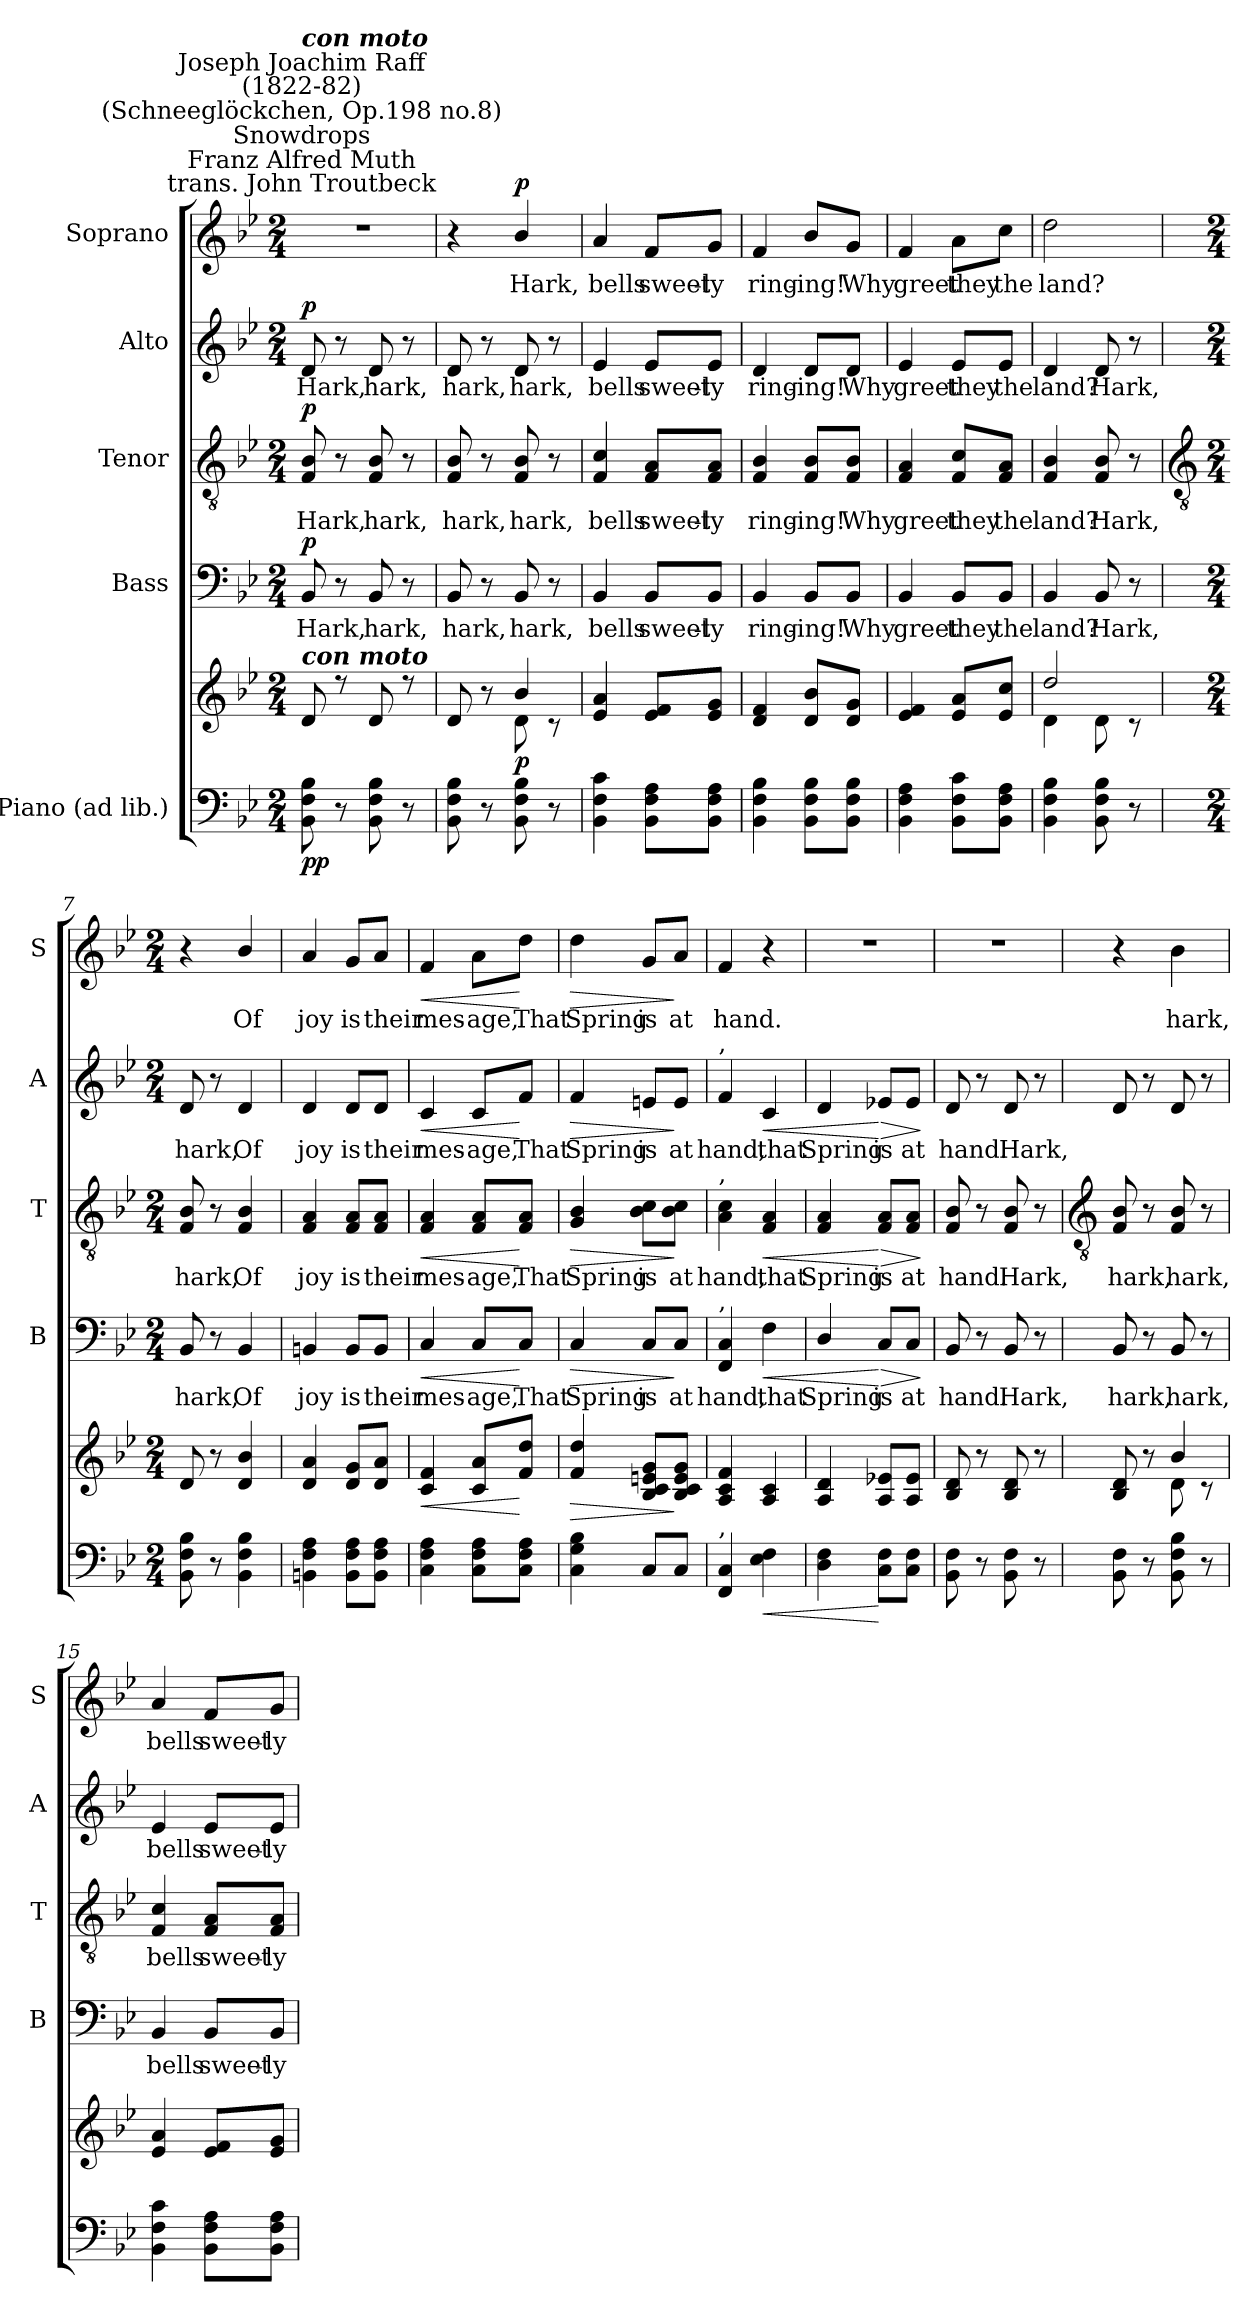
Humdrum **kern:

**kern	**kern	**dynam	**kern	**text	**dynam	**kern	**text	**dynam	**kern	**text	**dynam	**kern	**text	**dynam
*part5	*part5	*part5	*part4	*part4	*part4	*part3	*part3	*part3	*part2	*part2	*part2	*part1	*part1	*part1
*staff6	*staff5	*staff5/6	*staff4	*staff4	*staff4	*staff3	*staff3	*staff3	*staff2	*staff2	*staff2	*staff1	*staff1	*staff1
*I"Piano (ad lib.)	*	*	*I"Bass	*	*	*I"Tenor	*	*	*I"Alto	*	*	*I"Soprano	*	*
*	*	*	*I'B	*	*	*I'T	*	*	*I'A	*	*	*I'S	*	*
*clefF4	*clefG2	*	*clefF4	*	*	*clefGv2	*	*	*clefG2	*	*	*clefG2	*	*
*k[b-e-]	*k[b-e-]	*	*k[b-e-]	*	*	*k[b-e-]	*	*	*k[b-e-]	*	*	*k[b-e-]	*	*
*B-:	*B-:	*	*B-:	*	*	*B-:	*	*	*B-:	*	*	*B-:	*	*
*M2/4	*M2/4	*	*M2/4	*	*	*M2/4	*	*	*M2/4	*	*	*M2/4	*	*
*MM116	*MM116	*	*MM116	*	*	*MM116	*	*	*MM116	*	*	*MM116	*	*
=1	=1	=1	=1	=1	=1	=1	=1	=1	=1	=1	=1	=1	=1	=1
*	*^	*	*	*	*	*	*	*	*	*	*	*	*	*
!	!	!	!	!	!	!	!	!	!	!	!	!	!LO:TX:a:cj:t=Franz Alfred Muth\ntrans. John Troutbeck	!	!
!	!	!	!	!	!	!	!	!	!	!	!	!	!LO:TX:a:cj:t=Snowdrops	!	!
!	!	!	!	!	!	!	!	!	!	!	!	!	!LO:TX:a:cj:t=(Schneeglöckchen, Op.198 no.8)	!	!
!	!	!	!	!	!	!	!	!	!	!	!	!	!LO:TX:a:cj:t=Joseph Joachim Raff\n(1822-82)	!	!
!	!	!	!	!	!	!	!	!	!	!	!	!	!LO:TX:a:Bi:t=con moto	!	!
!	!LO:TX:a:Bi:t=con moto	!	!	!	!	!	!	!	!	!	!	!	!	!	!
!	!	!	!LO:DY:b=2	!	!LO:LY:b	!	!	!LO:LY:b	!	!	!LO:LY:b	!	!LO:N:vis=1	!	!
!	!	!	!LO:DY:n=1:b	!	!	!LO:DY:b	!	!	!LO:DY:b	!	!	!LO:DY:b	!	!	!
8BB- 8F 8B-	8d/	2ryy	p p	8BB-	Hark,	p	8F 8B-	Hark,	p	8d	Hark,	p	2r	.	.
8r	8r	.	.	8r	.	.	8r	.	.	8r	.	.	.	.	.
!	!	!	!	!	!LO:LY:b	!	!	!LO:LY:b	!	!	!LO:LY:b	!	!	!	!
8BB- 8F 8B-	8d/	.	.	8BB-	hark,	.	8F 8B-	hark,	.	8d	hark,	.	.	.	.
8r	8r	.	.	8r	.	.	8r	.	.	8r	.	.	.	.	.
=2	=2	=2	=2	=2	=2	=2	=2	=2	=2	=2	=2	=2	=2	=2	=2
!	!	!	!	!	!LO:LY:b	!	!	!LO:LY:b	!	!	!LO:LY:b	!	!	!	!
8BB- 8F 8B-	8d/	4ryy	.	8BB-	hark,	.	8F 8B-	hark,	.	8d	hark,	.	4r	.	.
8r	8r	.	.	8r	.	.	8r	.	.	8r	.	.	.	.	.
!	!	!	!LO:DY:b	!	!LO:LY:b	!	!	!LO:LY:b	!	!	!LO:LY:b	!	!	!LO:LY:b	!LO:DY:b
8BB- 8F 8B-	4b-/	8d\	p	8BB-	hark,	.	8F 8B-	hark,	.	8d	hark,	.	4b-/	Hark,	p
8r	.	8r	.	8r	.	.	8r	.	.	8r	.	.	.	.	.
=3	=3	=3	=3	=3	=3	=3	=3	=3	=3	=3	=3	=3	=3	=3	=3
!	!	!	!	!	!LO:LY:b	!	!	!LO:LY:b	!	!	!LO:LY:b	!	!	!LO:LY:b	!
4BB- 4F 4c	4e-/ 4a/	2ryy	.	4BB-	bells	.	4F 4c	bells	.	4e-	bells	.	4a	bells	.
!	!	!	!	!	!LO:LY:b	!	!	!LO:LY:b	!	!	!LO:LY:b	!	!	!LO:LY:b	!
8BB- 8F 8AL	8e-/ 8f/L	.	.	8BB-/L	sweet-	.	8F/ 8A/L	sweet-	.	8e-/L	sweet-	.	8f/L	sweet-	.
!	!	!	!	!	!LO:LY:b	!	!	!LO:LY:b	!	!	!LO:LY:b	!	!	!LO:LY:b	!
8BB- 8F 8AJ	8e-/ 8g/J	.	.	8BB-/J	-ly	.	8F/ 8A/J	-ly	.	8e-/J	-ly	.	8g/J	-ly	.
=4	=4	=4	=4	=4	=4	=4	=4	=4	=4	=4	=4	=4	=4	=4	=4
!	!	!	!	!	!LO:LY:b	!	!	!LO:LY:b	!	!	!LO:LY:b	!	!	!LO:LY:b	!
4BB- 4F 4B-	4d/ 4f/	2ryy	.	4BB-	ring-	.	4F 4B-	ring-	.	4d	ring-	.	4f	ring-	.
!	!	!	!	!	!LO:LY:b	!	!	!LO:LY:b	!	!	!LO:LY:b	!	!	!LO:LY:b	!
8BB- 8F 8B-L	8d/ 8b-/L	.	.	8BB-/L	-ing!	.	8F/ 8B-/L	-ing!	.	8d/L	-ing!	.	8b-/L	-ing!	.
!	!	!	!	!	!LO:LY:b	!	!	!LO:LY:b	!	!	!LO:LY:b	!	!	!LO:LY:b	!
8BB- 8F 8B-J	8d/ 8g/J	.	.	8BB-/J	Why	.	8F/ 8B-/J	Why	.	8d/J	Why	.	8g/J	Why	.
=5	=5	=5	=5	=5	=5	=5	=5	=5	=5	=5	=5	=5	=5	=5	=5
!	!	!	!	!	!LO:LY:b	!	!	!LO:LY:b	!	!	!LO:LY:b	!	!	!LO:LY:b	!
4BB- 4F 4A	4e-/ 4f/	2ryy	.	4BB-	greet	.	4F 4A	greet	.	4e-	greet	.	4f	greet	.
!	!	!	!	!	!LO:LY:b	!	!	!LO:LY:b	!	!	!LO:LY:b	!	!	!LO:LY:b	!
8BB- 8F 8cL	8e-/ 8a/L	.	.	8BB-/L	they	.	8F/ 8c/L	they	.	8e-/L	they	.	8a\L	they	.
!	!	!	!	!	!LO:LY:b	!	!	!LO:LY:b	!	!	!LO:LY:b	!	!	!LO:LY:b	!
8BB- 8F 8AJ	8e-/ 8cc/J	.	.	8BB-/J	the	.	8F/ 8A/J	the	.	8e-/J	the	.	8cc\J	the	.
=6	=6	=6	=6	=6	=6	=6	=6	=6	=6	=6	=6	=6	=6	=6	=6
!	!	!	!	!	!LO:LY:b	!	!	!LO:LY:b	!	!	!LO:LY:b	!	!	!LO:LY:b	!
4BB- 4F 4B-	2dd/	4d\	.	4BB-	land?	.	4F 4B-	land?	.	4d	land?	.	2dd	land?	.
!	!	!	!	!	!LO:LY:b	!	!	!LO:LY:b	!	!	!LO:LY:b	!	!	!	!
8BB- 8F 8B-	.	8d\	.	8BB-	Hark,	.	8F 8B-	Hark,	.	8d	Hark,	.	.	.	.
8r	.	8r	.	8r	.	.	8r	.	.	8r	.	.	.	.	.
*	*v	*v	*	*	*	*	*	*	*	*	*	*	*	*	*
!!LO:LB:g=z
=7	=7	=7	=7	=7	=7	=7	=7	=7	=7	=7	=7	=7	=7	=7
*	*	*	*	*	*	*clefGv2	*	*	*	*	*	*	*	*
*M2/4	*M2/4	*	*M2/4	*	*	*M2/4	*	*	*M2/4	*	*	*M2/4	*	*
*	*^	*	*	*	*	*	*	*	*	*	*	*	*	*
!	!	!	!	!	!LO:LY:b	!	!	!LO:LY:b	!	!	!LO:LY:b	!	!	!	!
*	*v	*v	*	*	*	*	*	*	*	*	*	*	*	*	*
8BB- 8F 8B-	8d	.	8BB-	hark,	.	8F 8B-	hark,	.	8d	hark,	.	4r	.	.
8r	8r	.	8r	.	.	8r	.	.	8r	.	.	.	.	.
!	!	!	!	!LO:LY:b	!	!	!LO:LY:b	!	!	!LO:LY:b	!	!	!LO:LY:b	!
4BB- 4F 4B-	4d 4b-	.	4BB-	Of	.	4F 4B-	Of	.	4d	Of	.	4b-/	Of	.
=8	=8	=8	=8	=8	=8	=8	=8	=8	=8	=8	=8	=8	=8	=8
!	!	!	!	!LO:LY:b	!	!	!LO:LY:b	!	!	!LO:LY:b	!	!	!LO:LY:b	!
4BBn 4F 4A	4d 4a	.	4BBn	joy	.	4F 4A	joy	.	4d	joy	.	4a	joy	.
!	!	!	!	!LO:LY:b	!	!	!LO:LY:b	!	!	!LO:LY:b	!	!	!LO:LY:b	!
8BB 8F 8AL	8d 8gL	.	8BB/L	is	.	8F/ 8A/L	is	.	8d/L	is	.	8g/L	is	.
!	!	!	!	!LO:LY:b	!	!	!LO:LY:b	!	!	!LO:LY:b	!	!	!LO:LY:b	!
8BB 8F 8AJ	8d 8aJ	.	8BB/J	their	.	8F/ 8A/J	their	.	8d/J	their	.	8a/J	their	.
=9	=9	=9	=9	=9	=9	=9	=9	=9	=9	=9	=9	=9	=9	=9
!	!	!LO:HP:b	!	!LO:LY:b	!LO:HP:b	!	!LO:LY:b	!LO:HP:b	!	!LO:LY:b	!LO:HP:b	!	!LO:LY:b	!LO:HP:b
4C 4F 4A	4c 4f	<	4C	mes-	<	4F 4A	mes-	<	4c	mes-	<	4f	mes-	<
!	!	!	!	!LO:LY:b	!	!	!LO:LY:b	!	!	!LO:LY:b	!	!	!LO:LY:b	!
8C 8F 8AL	8c 8aL	.	8C/L	-age,	.	8F/ 8A/L	-age,	.	8c/L	-age,	.	8a\L	-age,	.
!	!	!	!	!LO:LY:b	!	!	!LO:LY:b	!	!	!LO:LY:b	!	!	!LO:LY:b	!
8C 8F 8AJ	8f 8ddJ	[	8C/J	That	[	8F/ 8A/J	That	[	8f/J	That	[	8dd\J	That	[
=10	=10	=10	=10	=10	=10	=10	=10	=10	=10	=10	=10	=10	=10	=10
!	!	!LO:HP:b	!	!LO:LY:b	!LO:HP:b	!	!LO:LY:b	!LO:HP:b	!	!LO:LY:b	!LO:HP:b	!	!LO:LY:b	!LO:HP:b
4C 4G 4B-	4f 4dd	>	4C	Spring	>	4G 4B-	Spring	>	4f	Spring	>	4dd	Spring	>
!	!	!	!	!LO:LY:b	!	!	!LO:LY:b	!	!	!LO:LY:b	!	!	!LO:LY:b	!
8CL	8B- 8c 8en 8gL	.	8C/L	is	.	8B-\ 8c\L	is	.	8en/L	is	.	8g/L	is	.
!	!	!	!	!LO:LY:b	!	!	!LO:LY:b	!	!	!LO:LY:b	!	!	!LO:LY:b	!
8CJ	8B- 8c 8e 8gJ	]	8C/J	at	]	8B-\ 8c\J	at	]	8e/J	at	]	8a/J	at	]
=11	=11	=11	=11	=11	=11	=11	=11	=11	=11	=11	=11	=11	=11	=11
!	!	!	!	!	!	!	!	!	!LO:TX:a:t=,	!	!	!	!	!
!	!	!	!	!	!	!LO:TX:a:t=,	!	!	!	!	!	!	!	!
!	!	!	!LO:TX:a:t=,	!	!	!	!	!	!	!	!	!	!	!
!LO:TX:a:t=,	!	!	!	!	!	!	!	!	!	!	!	!	!	!
!	!	!	!	!LO:LY:b	!	!	!LO:LY:b	!	!	!LO:LY:b	!	!	!LO:LY:b	!
4FF 4C	4A 4c 4f	.	4FF 4C	hand,	.	4A 4c	hand,	.	4f	hand,	.	4f	hand.	.
!	!	!LO:HP:b=2	!	!	!	!	!	!	!	!	!	!	!	!
!	!	!LO:HP:n=1:b	!	!LO:LY:b	!LO:HP:b	!	!LO:LY:b	!LO:HP:b	!	!LO:LY:b	!LO:HP:b	!	!	!
4E- 4F	4A 4c	< <	4F	that	<	4F 4A	that	<	4c	that	<	4r	.	.
=12	=12	=12	=12	=12	=12	=12	=12	=12	=12	=12	=12	=12	=12	=12
!	!	!	!	!LO:LY:b	!	!	!LO:LY:b	!	!	!LO:LY:b	!	!LO:N:vis=1	!	!
4D 4F	4A 4d	.	4D/	Spring	.	4F 4A	Spring	.	4d	Spring	.	2r	.	.
!	!	!	!	!LO:LY:b	!LO:HP:n=1:b	!	!LO:LY:b	!LO:HP:n=1:b	!	!LO:LY:b	!LO:HP:n=1:b	!	!	!
8C 8FL	8A 8e-XL	] [ ]	8C/L	is	[ >	8F/ 8A/L	is	[ >	8e-X/L	is	[ >	.	.	.
!	!	!	!	!LO:LY:b	!	!	!LO:LY:b	!	!	!LO:LY:b	!	!	!	!
8C 8FJ	8A 8e-J	.	8C/J	at	.	8F/ 8A/J	at	.	8e-/J	at	.	.	.	.
.	.	[	.	.	]	.	.	]	.	.	]	.	.	.
=13	=13	=13	=13	=13	=13	=13	=13	=13	=13	=13	=13	=13	=13	=13
!	!	!	!	!LO:LY:b	!	!	!LO:LY:b	!	!	!LO:LY:b	!	!LO:N:vis=1	!	!
8BB- 8F	8B- 8d	.	8BB-	hand.	.	8F 8B-	hand.	.	8d	hand.	.	2r	.	.
8r	8r	.	8r	.	.	8r	.	.	8r	.	.	.	.	.
!	!	!	!	!LO:LY:b	!	!	!LO:LY:b	!	!	!LO:LY:b	!	!	!	!
8BB- 8F	8B- 8d	.	8BB-	Hark,	.	8F 8B-	Hark,	.	8d	Hark,	.	.	.	.
8r	8r	.	8r	.	.	8r	.	.	8r	.	.	.	.	.
!!LO:LB:g=z
=14	=14	=14	=14	=14	=14	=14	=14	=14	=14	=14	=14	=14	=14	=14
*	*	*	*	*	*	*clefGv2	*	*	*	*	*	*	*	*
*	*^	*	*	*	*	*	*	*	*	*	*	*	*	*
!	!	!	!	!	!LO:LY:b	!	!	!LO:LY:b	!	!	!	!	!	!	!
8BB- 8F	8B-/ 8d/	4ryy	.	8BB-	hark,	.	8F 8B-	hark,	.	8d	.	.	4r	.	.
8r	8r	.	.	8r	.	.	8r	.	.	8r	.	.	.	.	.
!	!	!	!	!	!LO:LY:b	!	!	!LO:LY:b	!	!	!	!	!	!LO:LY:b	!
8BB- 8F 8B-	4b-/	8d\	.	8BB-	hark,	.	8F 8B-	hark,	.	8d	.	.	4b-	hark,	.
8r	.	8r	.	8r	.	.	8r	.	.	8r	.	.	.	.	.
=15	=15	=15	=15	=15	=15	=15	=15	=15	=15	=15	=15	=15	=15	=15	=15
!	!	!LO:N:vis=1	!	!	!LO:LY:b	!	!	!LO:LY:b	!	!	!LO:LY:b	!	!	!LO:LY:b	!
4BB- 4F 4c	4e-/ 4a/	2ryy	.	4BB-	bells	.	4F 4c	bells	.	4e-	bells	.	4a	bells	.
!	!	!	!	!	!LO:LY:b	!	!	!LO:LY:b	!	!	!LO:LY:b	!	!	!LO:LY:b	!
8BB- 8F 8AL	8e-/ 8f/L	.	.	8BB-/L	sweet-	.	8F/ 8A/L	sweet-	.	8e-/L	sweet-	.	8f/L	sweet-	.
!	!	!	!	!	!LO:LY:b	!	!	!LO:LY:b	!	!	!LO:LY:b	!	!	!LO:LY:b	!
8BB- 8F 8AJ	8e-/ 8g/J	.	.	8BB-/J	-ly	.	8F/ 8A/J	-ly	.	8e-/J	-ly	.	8g/J	-ly	.
*	*v	*v	*	*	*	*	*	*	*	*	*	*	*	*	*
=	=	=	=	=	=	=	=	=	=	=	=	=	=	=
*-	*-	*-	*-	*-	*-	*-	*-	*-	*-	*-	*-	*-	*-	*-
